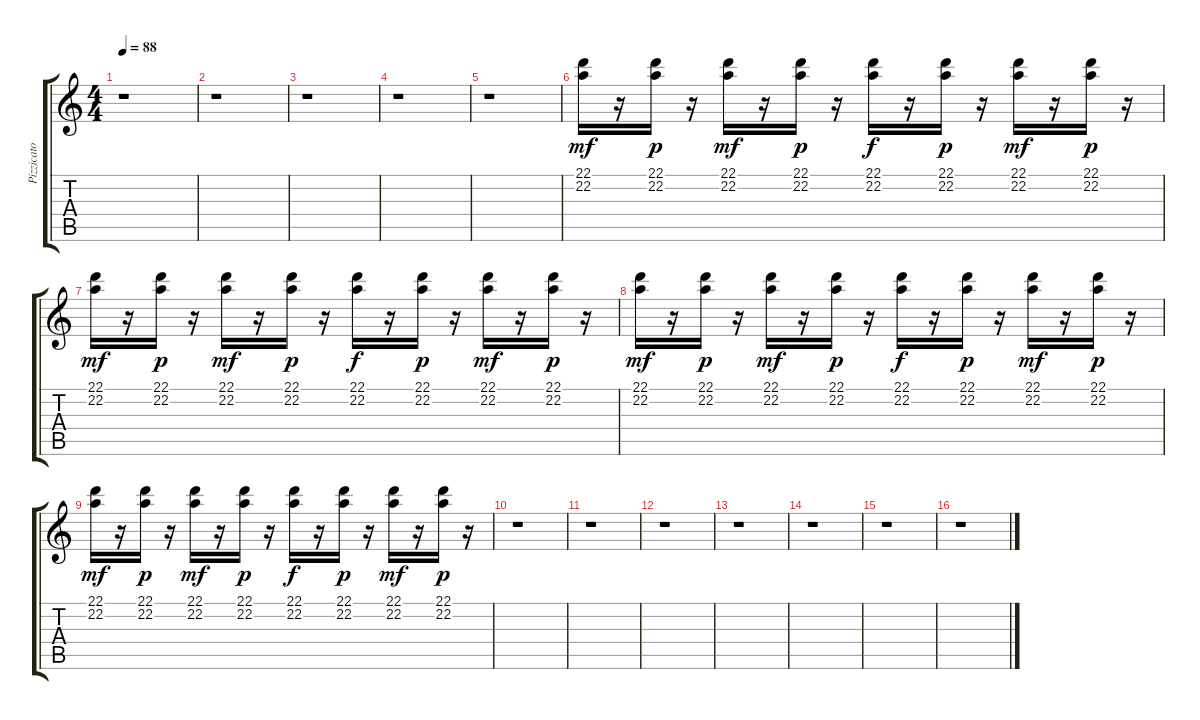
\track ("Pizzicato" "Pizzicato") {instrument pizzicatostrings}
\staff {score tabs}
\tuning (E4 B3 G3 D3 A2 E2) {hide}
\ts (4 4)
\tempo 88
\clef g2
\ks c
r.1{dy mf} |
r.1 |
r.1 |
r.1 |
r.1 |
(22.1 22.2).16 r.16 (22.1 22.2).16{dy p} r.16 (22.1 22.2).16{dy mf} r.16 (22.1 22.2).16{dy p} r.16 (22.1 22.2).16{dy f} r.16 (22.1 22.2).16{dy p} r.16 (22.1 22.2).16{dy mf} r.16 (22.1 22.2).16{dy p} r.16 |
(22.1 22.2).16{dy mf} r.16 (22.1 22.2).16{dy p} r.16 (22.1 22.2).16{dy mf} r.16 (22.1 22.2).16{dy p} r.16 (22.1 22.2).16{dy f} r.16 (22.1 22.2).16{dy p} r.16 (22.1 22.2).16{dy mf} r.16 (22.1 22.2).16{dy p} r.16 |
(22.1 22.2).16{dy mf} r.16 (22.1 22.2).16{dy p} r.16 (22.1 22.2).16{dy mf} r.16 (22.1 22.2).16{dy p} r.16 (22.1 22.2).16{dy f} r.16 (22.1 22.2).16{dy p} r.16 (22.1 22.2).16{dy mf} r.16 (22.1 22.2).16{dy p} r.16 |
(22.1 22.2).16{dy mf} r.16 (22.1 22.2).16{dy p} r.16 (22.1 22.2).16{dy mf} r.16 (22.1 22.2).16{dy p} r.16 (22.1 22.2).16{dy f} r.16 (22.1 22.2).16{dy p} r.16 (22.1 22.2).16{dy mf} r.16 (22.1 22.2).16{dy p} r.16 |
r.1 |
r.1 |
r.1 |
r.1 |
r.1 |
r.1 |
r.1
